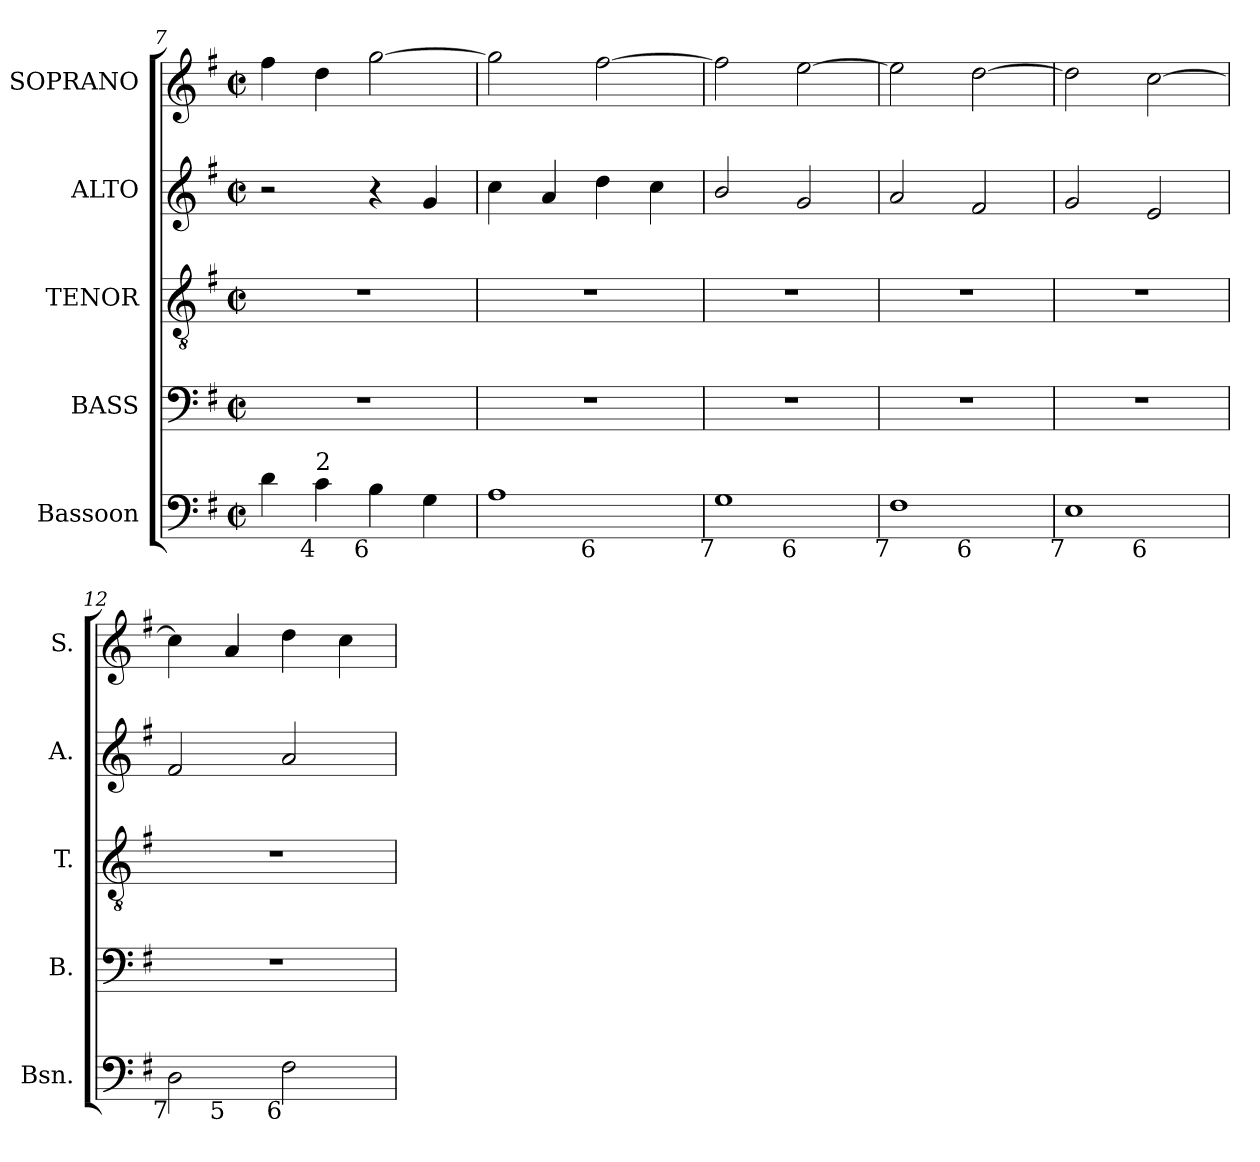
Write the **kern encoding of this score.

**kern	**kern	**kern	**kern	**kern
*part5	*part4	*part3	*part2	*part1
*staff5	*staff4	*staff3	*staff2	*staff1
*I"Bassoon	*I"BASS	*I"TENOR	*I"ALTO	*I"SOPRANO
*I'Bsn.	*I'B.	*I'T.	*I'A.	*I'S.
*clefF4	*clefF4	*clefGv2	*clefG2	*clefG2
*	*	*ITrd7c12	*	*
*k[f#]	*k[f#]	*k[f#]	*k[f#]	*k[f#]
*G:	*G:	*G:	*G:	*G:
*M2/2	*M2/2	*M2/2	*M2/2	*M2/2
*met(c|)	*met(c|)	*met(c|)	*met(c|)	*met(c|)
=7	=7	=7	=7	=7
4di\	1r	1r	2r	4ff#i\
!LO:TX:b:rj:t=4	!	!	!	!
!LO:TX:t=2	!	!	!	!
4ci\	.	.	.	4ddi\
!LO:TX:b:rj:t=6	!	!	!	!
4Bi\	.	.	4r	[2ggi\
4Gi\	.	.	4gi/	.
=8	=8	=8	=8	=8
!LO:TX:b:rj:t=7	!	!	!	!
*^	*	*	*	*
1Ai	2ryy	1r	1r	4cci\	2ggi\]
.	.	.	.	4ai/	.
!	!LO:TX:b:rj:t=6	!	!	!	!
.	2ryy	.	.	4ddi\	[2ff#i\
.	.	.	.	4cci\	.
=9	=9	=9	=9	=9	=9
!LO:TX:b:rj:t=7	!	!	!	!	!
1Gi	2ryy	1r	1r	2bi/	2ff#i\]
!	!LO:TX:b:rj:t=6	!	!	!	!
.	2ryy	.	.	2gi/	[2eei\
=10	=10	=10	=10	=10	=10
!LO:TX:b:rj:t=7	!	!	!	!	!
1F#i	2ryy	1r	1r	2ai/	2eei\]
!	!LO:TX:b:rj:t=6	!	!	!	!
.	2ryy	.	.	2f#i/	[2ddi\
=11	=11	=11	=11	=11	=11
!LO:TX:b:rj:t=7	!	!	!	!	!
1Ei	2ryy	1r	1r	2gi/	2ddi\]
!	!LO:TX:b:rj:t=6	!	!	!	!
.	2ryy	.	.	2ei/	[2cci\
!!LO:LB:g=z
=12	=12	=12	=12	=12	=12
!LO:TX:b:rj:t=7	!	!	!	!	!
2Di\	4ryy	1r	1r	2f#i/	4cci\]
!	!LO:TX:b:rj:t=5	!	!	!	!
.	2.ryy	.	.	.	4ai/
!LO:TX:b:rj:t=6	!	!	!	!	!
2F#i\	.	.	.	2ai/	4ddi\
.	.	.	.	.	4cci\
*v	*v	*	*	*	*
=	=	=	=	=
*-	*-	*-	*-	*-
